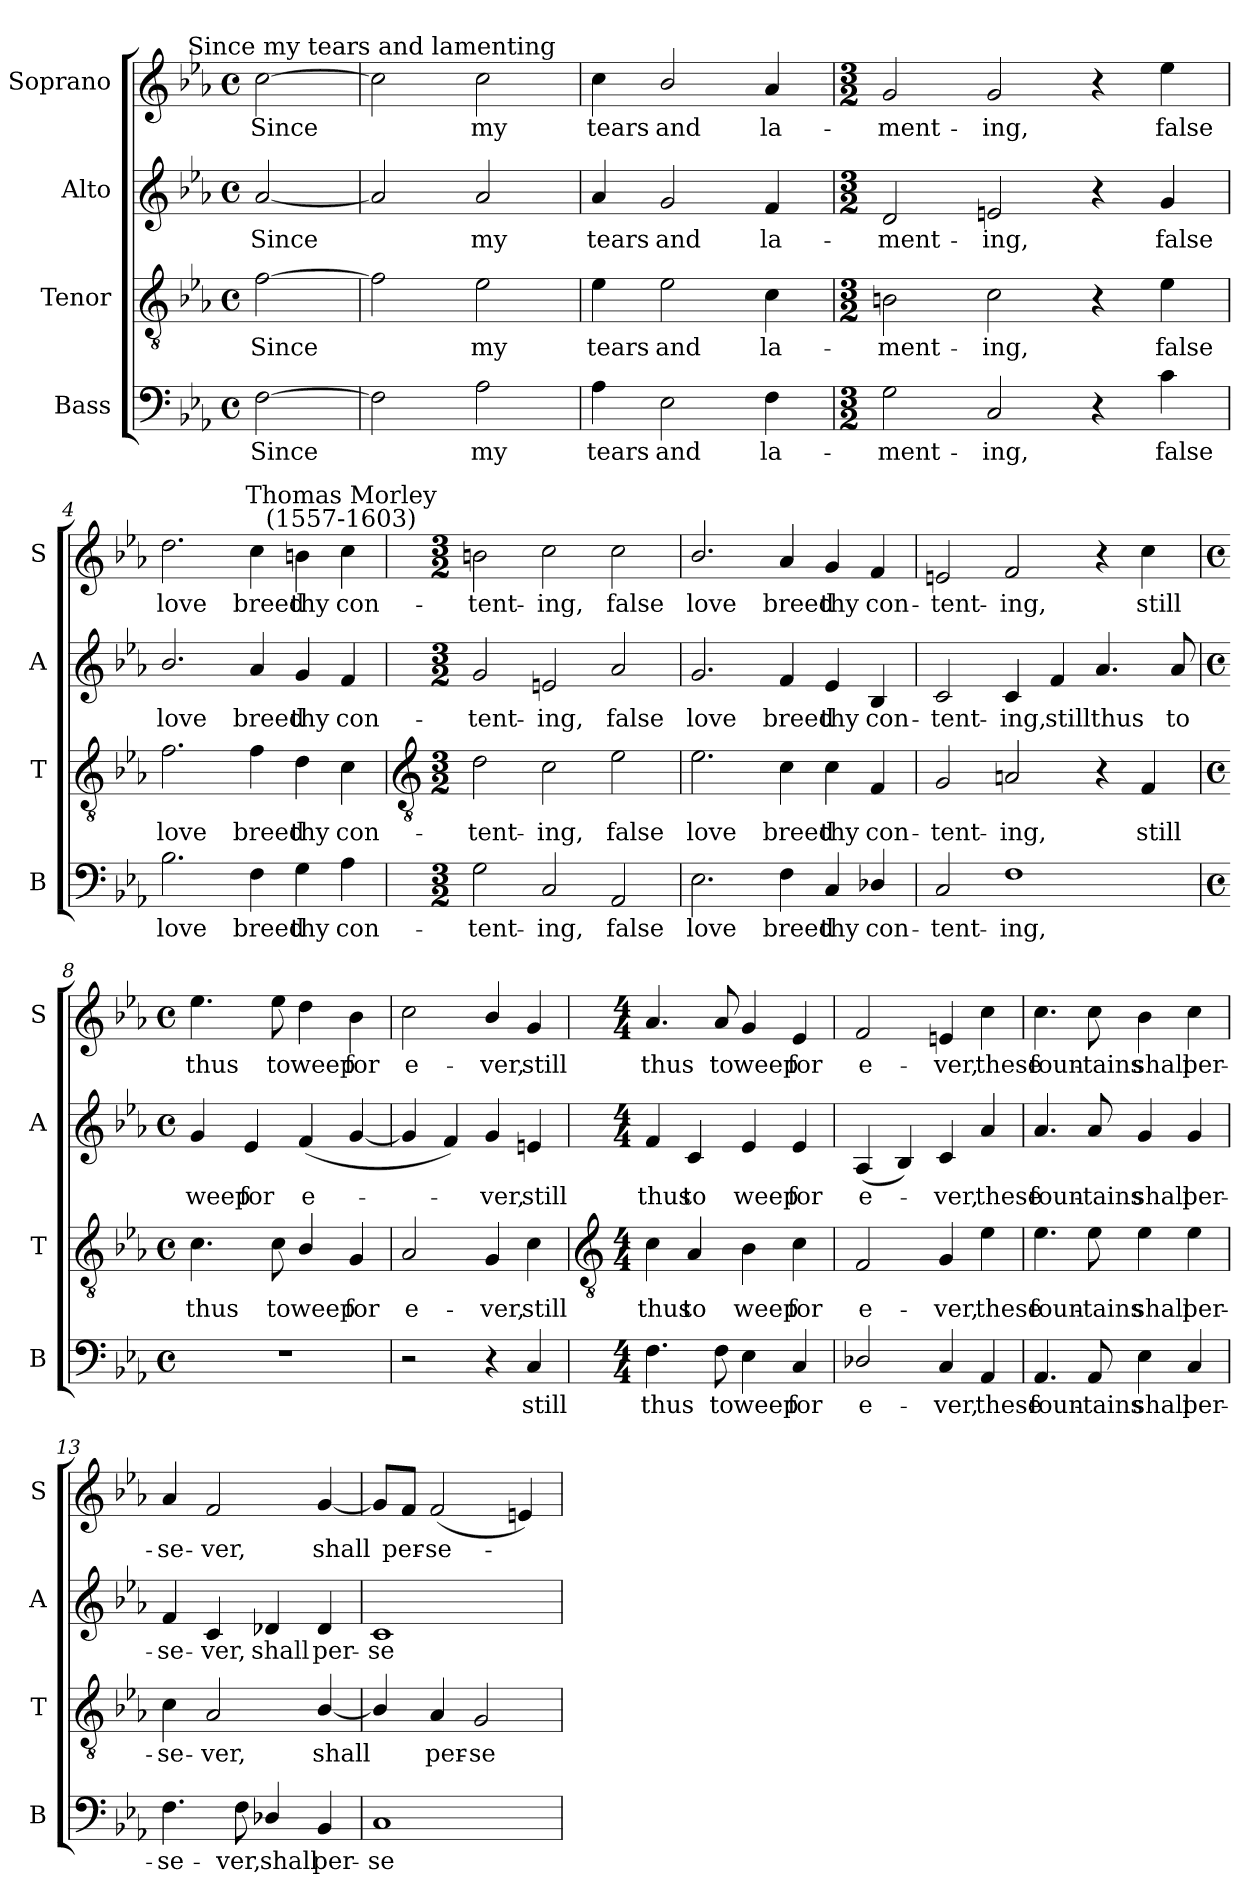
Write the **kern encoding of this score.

**kern	**text	**kern	**text	**kern	**text	**kern	**text
*part4	*part4	*part3	*part3	*part2	*part2	*part1	*part1
*staff4	*staff4	*staff3	*staff3	*staff2	*staff2	*staff1	*staff1
*I"Bass	*	*I"Tenor	*	*I"Alto	*	*I"Soprano	*
*I'B	*	*I'T	*	*I'A	*	*I'S	*
*clefF4	*	*clefGv2	*	*clefG2	*	*clefG2	*
*k[b-e-a-]	*	*k[b-e-a-]	*	*k[b-e-a-]	*	*k[b-e-a-]	*
*E-:	*	*E-:	*	*E-:	*	*E-:	*
*M4/4	*	*M4/4	*	*M4/4	*	*M4/4	*
*met(c)	*	*met(c)	*	*met(c)	*	*met(c)	*
=	=	=	=	=	=	=	=
!	!LO:LY:b	!	!LO:LY:b	!	!LO:LY:b	!	!LO:LY:b
[2F	Since	[2f	Since	[2a-/	Since	[2cc	Since
=1	=1	=1	=1	=1	=1	=1	=1
!	!	!	!	!	!	!LO:TX:a:cj:t=Since my tears and lamenting	!
2F]	.	2f]	.	2a-/]	.	2cc]	.
!	!LO:LY:b	!	!LO:LY:b	!	!LO:LY:b	!	!LO:LY:b
2A-	my	2e-	my	2a-/	my	2cc	my
=2	=2	=2	=2	=2	=2	=2	=2
!	!LO:LY:b	!	!LO:LY:b	!	!LO:LY:b	!	!LO:LY:b
4A-	tears	4e-	tears	4a-/	tears	4cc	tears
!	!LO:LY:b	!	!LO:LY:b	!	!LO:LY:b	!	!LO:LY:b
2E-	and	2e-	and	2g	and	2b-/	and
!	!LO:LY:b	!	!LO:LY:b	!	!LO:LY:b	!	!LO:LY:b
4F	la-	4c	la-	4f	la-	4a-/	la-
=3	=3	=3	=3	=3	=3	=3	=3
*M3/2	*	*M3/2	*	*M3/2	*	*M3/2	*
!	!LO:LY:b	!	!LO:LY:b	!	!LO:LY:b	!	!LO:LY:b
2G	-ment-	2Bn	-ment-	2d	-ment-	2g	-ment-
!	!LO:LY:b	!	!LO:LY:b	!	!LO:LY:b	!	!LO:LY:b
2C	-ing,	2c	-ing,	2en	-ing,	2g	-ing,
4r	.	4r	.	4r	.	4r	.
!	!LO:LY:b	!	!LO:LY:b	!	!LO:LY:b	!	!LO:LY:b
4c	false	4e-	false	4g	false	4ee-	false
=4	=4	=4	=4	=4	=4	=4	=4
!	!LO:LY:b	!	!LO:LY:b	!	!LO:LY:b	!	!LO:LY:b
2.B-	love	2.f	love	2.b-/	love	2.dd	love
!	!LO:LY:b	!	!LO:LY:b	!	!LO:LY:b	!	!LO:LY:b
4F	breed	4f	breed	4a-/	breed	4cc	breed
!	!LO:LY:b	!	!LO:LY:b	!	!LO:LY:b	!	!LO:LY:b
4G	thy	4d	thy	4g	thy	4bn	thy
!	!	!	!	!	!	!LO:TX:a:cj:t=Thomas Morley\n(1557-1603)	!
!	!LO:LY:b	!	!LO:LY:b	!	!LO:LY:b	!	!LO:LY:b
4A-	con-	4c	con-	4f	con-	4cc	con-
!!LO:LB:g=z
=5	=5	=5	=5	=5	=5	=5	=5
*	*	*clefGv2	*	*	*	*	*
*M3/2	*	*M3/2	*	*M3/2	*	*M3/2	*
!	!LO:LY:b	!	!LO:LY:b	!	!LO:LY:b	!	!LO:LY:b
2G	-tent-	2d	-tent-	2g	-tent-	2bn	-tent-
!	!LO:LY:b	!	!LO:LY:b	!	!LO:LY:b	!	!LO:LY:b
2C/	-ing,	2c	-ing,	2en	-ing,	2cc	-ing,
!	!LO:LY:b	!	!LO:LY:b	!	!LO:LY:b	!	!LO:LY:b
2AA-	false	2e-	false	2a-	false	2cc	false
=6	=6	=6	=6	=6	=6	=6	=6
!	!LO:LY:b	!	!LO:LY:b	!	!LO:LY:b	!	!LO:LY:b
2.E-	love	2.e-	love	2.g	love	2.b-/	love
!	!LO:LY:b	!	!LO:LY:b	!	!LO:LY:b	!	!LO:LY:b
4F	breed	4c	breed	4f	breed	4a-/	breed
!	!LO:LY:b	!	!LO:LY:b	!	!LO:LY:b	!	!LO:LY:b
4C	thy	4c	thy	4e-	thy	4g	thy
!	!LO:LY:b	!	!LO:LY:b	!	!LO:LY:b	!	!LO:LY:b
4D-X/	con-	4F	con-	4B-	con-	4f	con-
=7	=7	=7	=7	=7	=7	=7	=7
!	!LO:LY:b	!	!LO:LY:b	!	!LO:LY:b	!	!LO:LY:b
2C	-tent-	2G	-tent-	2c	-tent-	2en	-tent-
!	!LO:LY:b	!	!LO:LY:b	!	!LO:LY:b	!	!LO:LY:b
1F	-ing,	2An/	-ing,	4c	-ing,	2f	-ing,
!	!	!	!	!	!LO:LY:b	!	!
.	.	.	.	4f	still	.	.
!	!	!	!	!	!LO:LY:b	!	!
.	.	4r	.	4.a-/	thus	4r	.
!	!	!	!LO:LY:b	!	!	!	!LO:LY:b
.	.	4F	still	.	.	4cc	still
!	!	!	!	!	!LO:LY:b	!	!
.	.	.	.	8a-/	to	.	.
=8	=8	=8	=8	=8	=8	=8	=8
*M4/4	*	*M4/4	*	*M4/4	*	*M4/4	*
*met(c)	*	*met(c)	*	*met(c)	*	*met(c)	*
!	!	!	!LO:LY:b	!	!LO:LY:b	!	!LO:LY:b
1r	.	4.c	thus	4g	weep	4.ee-	thus
!	!	!	!	!	!LO:LY:b	!	!
.	.	.	.	4e-	for	.	.
!	!	!	!LO:LY:b	!	!	!	!LO:LY:b
.	.	8c	to	.	.	8ee-	to
!	!	!	!LO:LY:b	!	!LO:LY:b	!	!LO:LY:b
.	.	4B-/	weep	(<4f	e-	4dd	weep
!	!	!	!LO:LY:b	!	!	!	!LO:LY:b
.	.	4G	for	[4g	.	4b-	for
=9	=9	=9	=9	=9	=9	=9	=9
!	!	!	!LO:LY:b	!	!	!	!LO:LY:b
2r	.	2A-/	e-	4g]	.	2cc	e-
.	.	.	.	4f)	.	.	.
!	!	!	!LO:LY:b	!	!LO:LY:b	!	!LO:LY:b
4r	.	4G	-ver,	4g	ver,	4b-/	-ver,
!	!LO:LY:b	!	!LO:LY:b	!	!LO:LY:b	!	!LO:LY:b
4C	still	4c	still	4en	still	4g	still
!!LO:LB:g=z
=10	=10	=10	=10	=10	=10	=10	=10
*	*	*clefGv2	*	*	*	*	*
*M4/4	*	*M4/4	*	*M4/4	*	*M4/4	*
!	!LO:LY:b	!	!LO:LY:b	!	!LO:LY:b	!	!LO:LY:b
4.F	thus	4c	thus	4f	thus	4.a-/	thus
!	!	!	!LO:LY:b	!	!LO:LY:b	!	!
.	.	4A-	to	4c	to	.	.
!	!LO:LY:b	!	!	!	!	!	!LO:LY:b
8F	to	.	.	.	.	8a-/	to
!	!LO:LY:b	!	!LO:LY:b	!	!LO:LY:b	!	!LO:LY:b
4E-	weep	4B-	weep	4e-	weep	4g	weep
!	!LO:LY:b	!	!LO:LY:b	!	!LO:LY:b	!	!LO:LY:b
4C	for	4c	for	4e-	for	4e-	for
=11	=11	=11	=11	=11	=11	=11	=11
!	!LO:LY:b	!	!LO:LY:b	!	!LO:LY:b	!	!LO:LY:b
2D-X/	e-	2F	e-	(<4A-	e-	2f	e-
.	.	.	.	4B-)	.	.	.
!	!LO:LY:b	!	!LO:LY:b	!	!LO:LY:b	!	!LO:LY:b
4C/	-ver,	4G	-ver,	4c	ver,	4en	-ver,
!	!LO:LY:b	!	!LO:LY:b	!	!LO:LY:b	!	!LO:LY:b
4AA-	these	4e-	these	4a-/	these	4cc	these
=12	=12	=12	=12	=12	=12	=12	=12
!	!LO:LY:b	!	!LO:LY:b	!	!LO:LY:b	!	!LO:LY:b
4.AA-	foun-	4.e-	foun-	4.a-/	foun-	4.cc	foun-
!	!LO:LY:b	!	!LO:LY:b	!	!LO:LY:b	!	!LO:LY:b
8AA-	-tains	8e-	-tains	8a-/	-tains	8cc	-tains
!	!LO:LY:b	!	!LO:LY:b	!	!LO:LY:b	!	!LO:LY:b
4E-	shall	4e-	shall	4g	shall	4b-	shall
!	!LO:LY:b	!	!LO:LY:b	!	!LO:LY:b	!	!LO:LY:b
4C	per-	4e-	per-	4g	per-	4cc	per-
=13	=13	=13	=13	=13	=13	=13	=13
!	!LO:LY:b	!	!LO:LY:b	!	!LO:LY:b	!	!LO:LY:b
4.F	-se-	4c	-se-	4f	-se-	4a-/	-se-
!	!	!	!LO:LY:b	!	!LO:LY:b	!	!LO:LY:b
.	.	2A-	-ver,	4c	-ver,	2f	-ver,
!	!LO:LY:b	!	!	!	!	!	!
8F	-ver,	.	.	.	.	.	.
!	!LO:LY:b	!	!	!	!LO:LY:b	!	!
4D-X/	shall	.	.	4d-X	shall	.	.
!	!LO:LY:b	!	!LO:LY:b	!	!LO:LY:b	!	!LO:LY:b
4BB-	per-	[4B-/	shall	4d-	per-	[4g	shall
=14	=14	=14	=14	=14	=14	=14	=14
!	!LO:LY:b	!	!	!	!LO:LY:b	!	!
1C	-se-	4B-/]	.	1c	-se-	8g/L]	.
!	!	!	!	!	!	!	!LO:LY:b
.	.	.	.	.	.	8f/J	per-
!	!	!	!LO:LY:b	!	!	!	!LO:LY:b
.	.	4A-/	per-	.	.	(<2f	-se-
!	!	!	!LO:LY:b	!	!	!	!
.	.	2G	-se-	.	.	.	.
.	.	.	.	.	.	4en)	.
=	=	=	=	=	=	=	=
*-	*-	*-	*-	*-	*-	*-	*-
